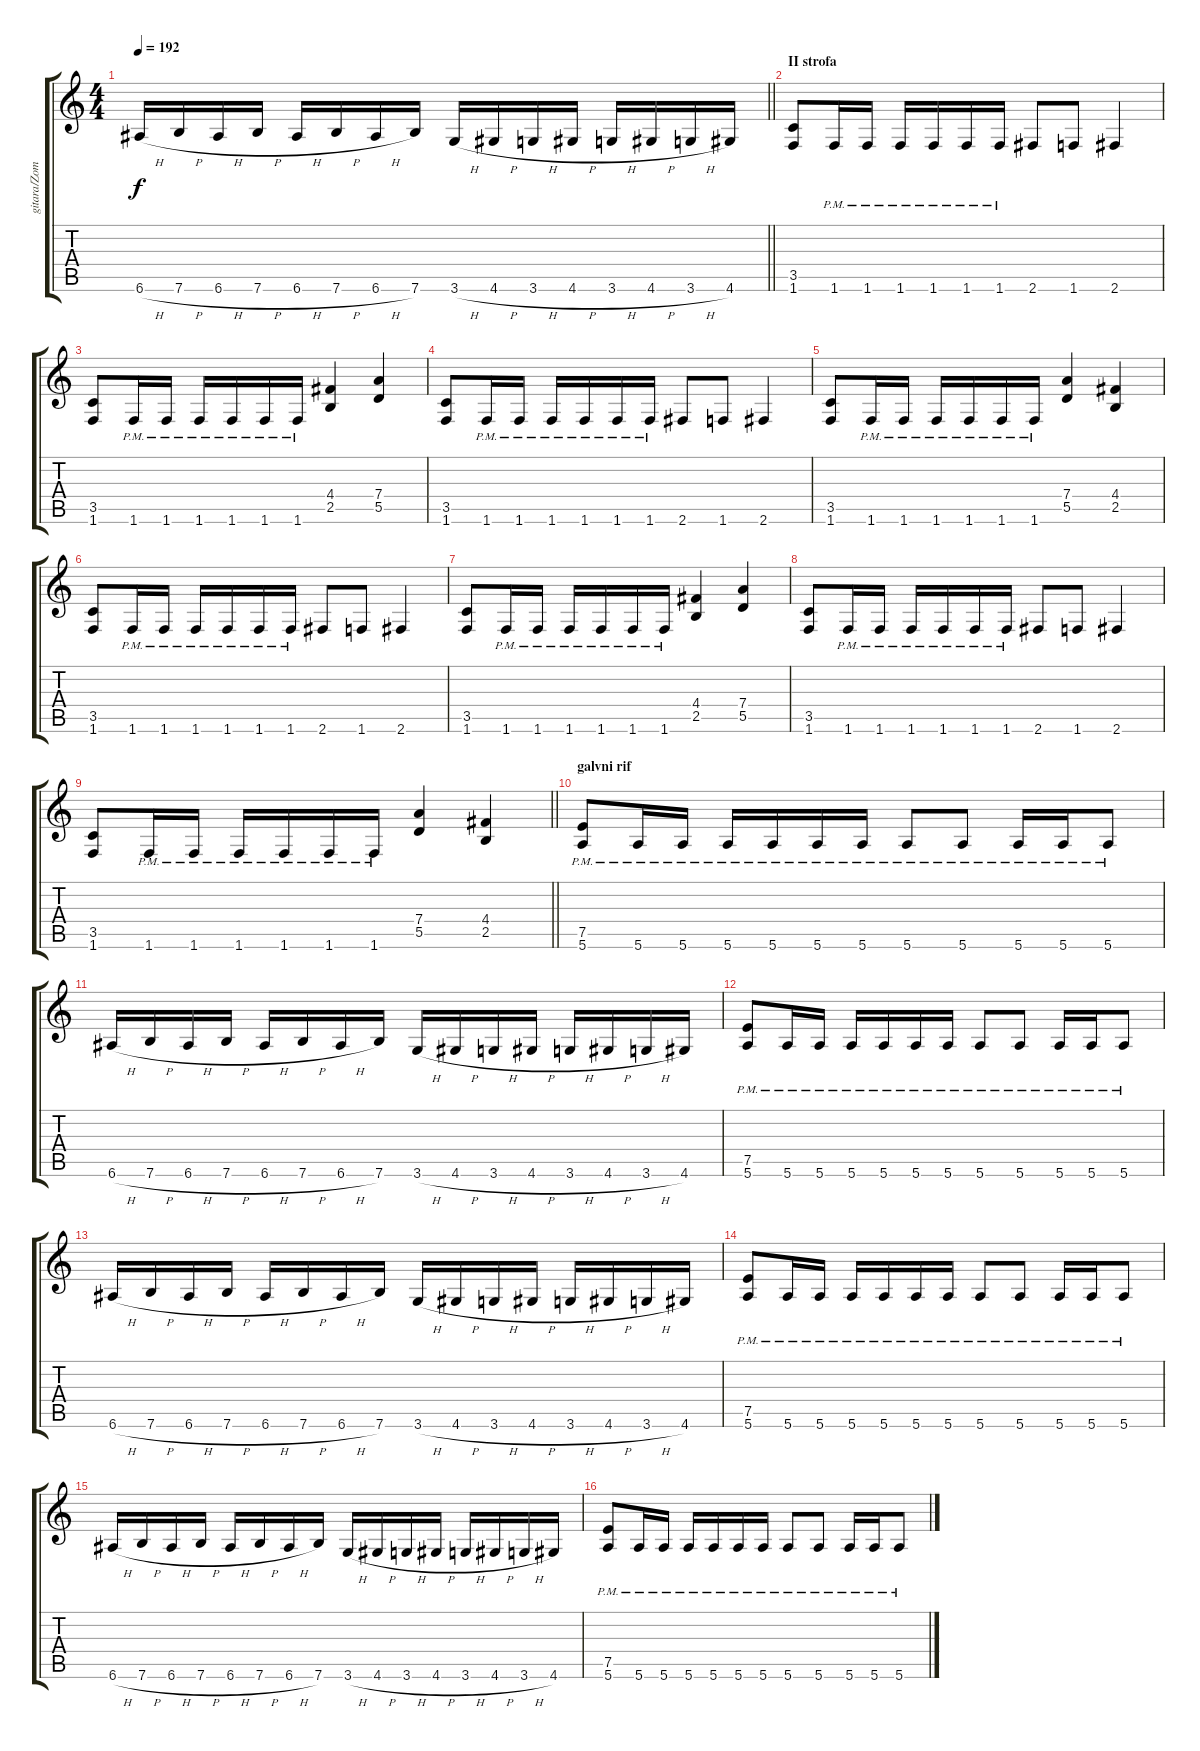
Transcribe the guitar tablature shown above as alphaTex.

\track ("gitara/Zombi Zlikovac" "gitara/Zom") {instrument distortionguitar}
\staff {score tabs}
\tuning (E4 B3 G3 D3 A2 E2) {hide}
\ts (4 4)
\tempo 192
\clef g2
\barLineRight lightlight
\ks c
6.6{h}.16{dy f} 7.6{h}.16 6.6{h}.16 7.6{h}.16 6.6{h}.16 7.6{h}.16 6.6{h}.16 7.6.16 3.6{h}.16 4.6{h}.16 3.6{h}.16 4.6{h}.16 3.6{h}.16 4.6{h}.16 3.6{h}.16 4.6.16 |
\section ("" "II strofa")
(3.5 1.6).8 1.6{pm}.16 1.6{pm}.16 1.6{pm}.16 1.6{pm}.16 1.6{pm}.16 1.6{pm}.16 2.6.8 1.6.8 2.6.4 |
(3.5 1.6).8 1.6{pm}.16 1.6{pm}.16 1.6{pm}.16 1.6{pm}.16 1.6{pm}.16 1.6{pm}.16 (4.4 2.5).4 (7.4 5.5).4 |
(3.5 1.6).8 1.6{pm}.16 1.6{pm}.16 1.6{pm}.16 1.6{pm}.16 1.6{pm}.16 1.6{pm}.16 2.6.8 1.6.8 2.6.4 |
(3.5 1.6).8 1.6{pm}.16 1.6{pm}.16 1.6{pm}.16 1.6{pm}.16 1.6{pm}.16 1.6{pm}.16 (7.4 5.5).4 (4.4 2.5).4 |
(3.5 1.6).8 1.6{pm}.16 1.6{pm}.16 1.6{pm}.16 1.6{pm}.16 1.6{pm}.16 1.6{pm}.16 2.6.8 1.6.8 2.6.4 |
(3.5 1.6).8 1.6{pm}.16 1.6{pm}.16 1.6{pm}.16 1.6{pm}.16 1.6{pm}.16 1.6{pm}.16 (4.4 2.5).4 (7.4 5.5).4 |
(3.5 1.6).8 1.6{pm}.16 1.6{pm}.16 1.6{pm}.16 1.6{pm}.16 1.6{pm}.16 1.6{pm}.16 2.6.8 1.6.8 2.6.4 |
\barLineRight lightlight
(3.5 1.6).8 1.6{pm}.16 1.6{pm}.16 1.6{pm}.16 1.6{pm}.16 1.6{pm}.16 1.6{pm}.16 (7.4 5.5).4 (4.4 2.5).4 |
\section ("" "galvni rif")
(7.5{pm} 5.6{pm}).8 5.6{pm}.16 5.6{pm}.16 5.6{pm}.16 5.6{pm}.16 5.6{pm}.16 5.6{pm}.16 5.6{pm}.8 5.6{pm}.8 5.6{pm}.16 5.6{pm}.16 5.6{pm}.8 |
6.6{h}.16 7.6{h}.16 6.6{h}.16 7.6{h}.16 6.6{h}.16 7.6{h}.16 6.6{h}.16 7.6.16 3.6{h}.16 4.6{h}.16 3.6{h}.16 4.6{h}.16 3.6{h}.16 4.6{h}.16 3.6{h}.16 4.6.16 |
(7.5{pm} 5.6{pm}).8 5.6{pm}.16 5.6{pm}.16 5.6{pm}.16 5.6{pm}.16 5.6{pm}.16 5.6{pm}.16 5.6{pm}.8 5.6{pm}.8 5.6{pm}.16 5.6{pm}.16 5.6{pm}.8 |
6.6{h}.16 7.6{h}.16 6.6{h}.16 7.6{h}.16 6.6{h}.16 7.6{h}.16 6.6{h}.16 7.6.16 3.6{h}.16 4.6{h}.16 3.6{h}.16 4.6{h}.16 3.6{h}.16 4.6{h}.16 3.6{h}.16 4.6.16 |
(7.5{pm} 5.6{pm}).8 5.6{pm}.16 5.6{pm}.16 5.6{pm}.16 5.6{pm}.16 5.6{pm}.16 5.6{pm}.16 5.6{pm}.8 5.6{pm}.8 5.6{pm}.16 5.6{pm}.16 5.6{pm}.8 |
6.6{h}.16 7.6{h}.16 6.6{h}.16 7.6{h}.16 6.6{h}.16 7.6{h}.16 6.6{h}.16 7.6.16 3.6{h}.16 4.6{h}.16 3.6{h}.16 4.6{h}.16 3.6{h}.16 4.6{h}.16 3.6{h}.16 4.6.16 |
(7.5{pm} 5.6{pm}).8 5.6{pm}.16 5.6{pm}.16 5.6{pm}.16 5.6{pm}.16 5.6{pm}.16 5.6{pm}.16 5.6{pm}.8 5.6{pm}.8 5.6{pm}.16 5.6{pm}.16 5.6{pm}.8
